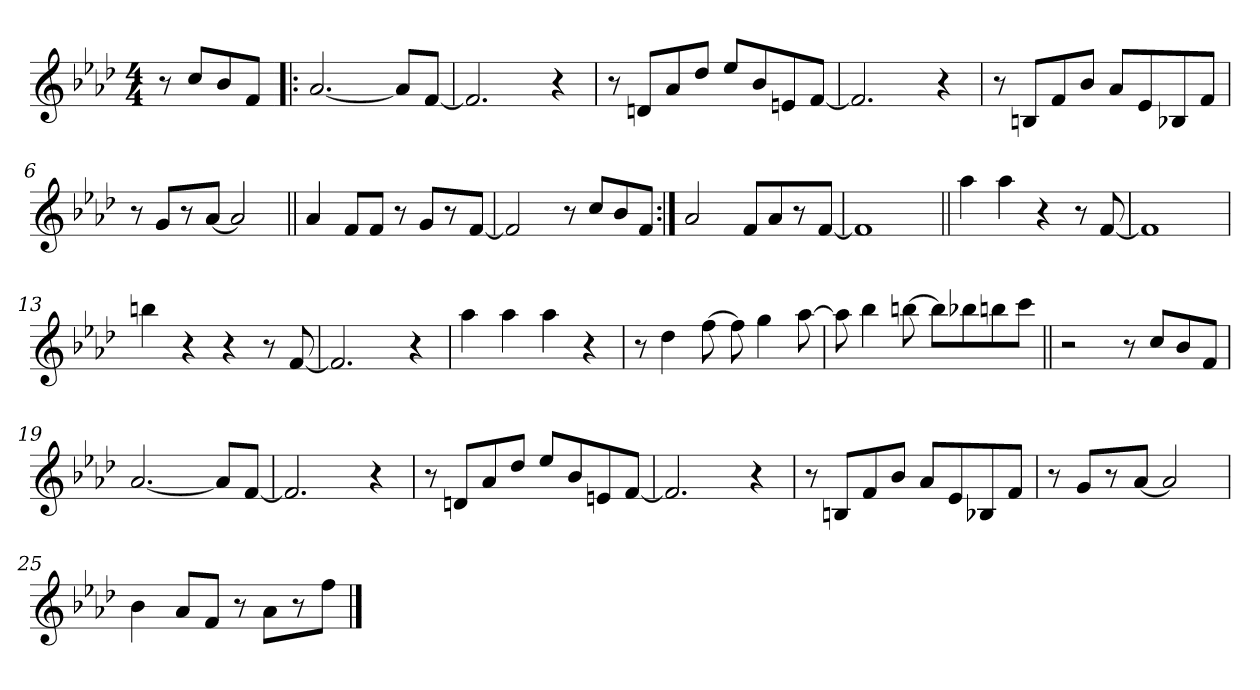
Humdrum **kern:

**kern
*part1
*staff1
*clefG2
*k[b-e-a-d-]
*A-:
*M4/4
=
8r
8cc/L
8b-/
8f/J
=1!|:
[2.a-/
8a-/L]
[8f/J
=2
2.f/]
4r
=3
8r
8dn/L
8a-/
8dd-/J
8ee-/L
8b-/
8en/
[8f/J
=4
2.f/]
4r
!!LO:LB:g=z
=5
8r
8Bn/L
8f/
8b-/J
8a-/L
8e-/
8B-X/
8f/J
=6
8r
8g/L
8r
[8a-/J
2a-/]
=7||
4a-/
8f/L
8f/J
8r
8g/L
8r
[8f/J
=8
2f/]
8r
8cc/L
8b-/
8f/J
=9:|!
2a-/
8f/L
8a-/
8r
[8f/J
!!LO:LB:g=z
=10
1f]
=11||
4aa-\
4aa-\
4r
8r
[8f/
=12
1f]
=13
4bbn\
4r
4r
8r
[8f/
=14
2.f/]
4r
=15
4aa-\
4aa-\
4aa-\
4r
!!LO:LB:g=z
=16
8r
4dd-\
[8ff\
8ff\]
4gg\
[8aa-\
=17
8aa-\]
4bb-\
[8bbn\
8bb\L]
8bb-X\
8bbn\
8ccc\J
=18||
2r
8r
8cc/L
8b-/
8f/J
=19
[2.a-/
8a-/L]
[8f/J
=20
2.f/]
4r
!!LO:LB:g=z
=21
8r
8dn/L
8a-/
8dd-/J
8ee-/L
8b-/
8en/
[8f/J
=22
2.f/]
4r
=23
8r
8Bn/L
8f/
8b-/J
8a-/L
8e-/
8B-X/
8f/J
=24
8r
8g/L
8r
[8a-/J
2a-/]
=25
4b-\
8a-/L
8f/J
8r
8a-\L
8r
8ff\J
==
*-
